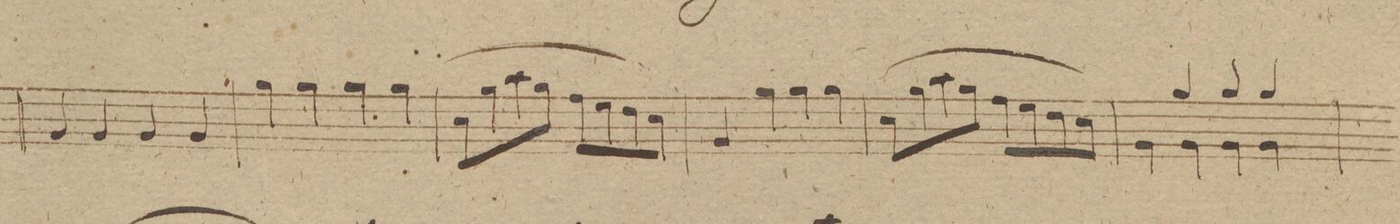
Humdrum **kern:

**kern
*I"Organo.
*clefF4
*k[f#c#g#d#]
*met(c|)
*M2/2
4BB/
4BB/
4BB/
4BB/
=301
4B\
4B\
4B\
4B\
=302
(8E\L
8B\
8c#\
8B\J
8A\L
8G#\
8F#\
8E\J)
=303
4BB/
4B\
4B\
4B\
=304
(8E\L
8B\
8c#\
8B\J
8A\L
8G#\
8F#\
8E\J)
=305
*^
4ryy	4BB\
4B/	4BB\
4B/	4BB\
4B/	4BB\
*v	*v
=306
*-
